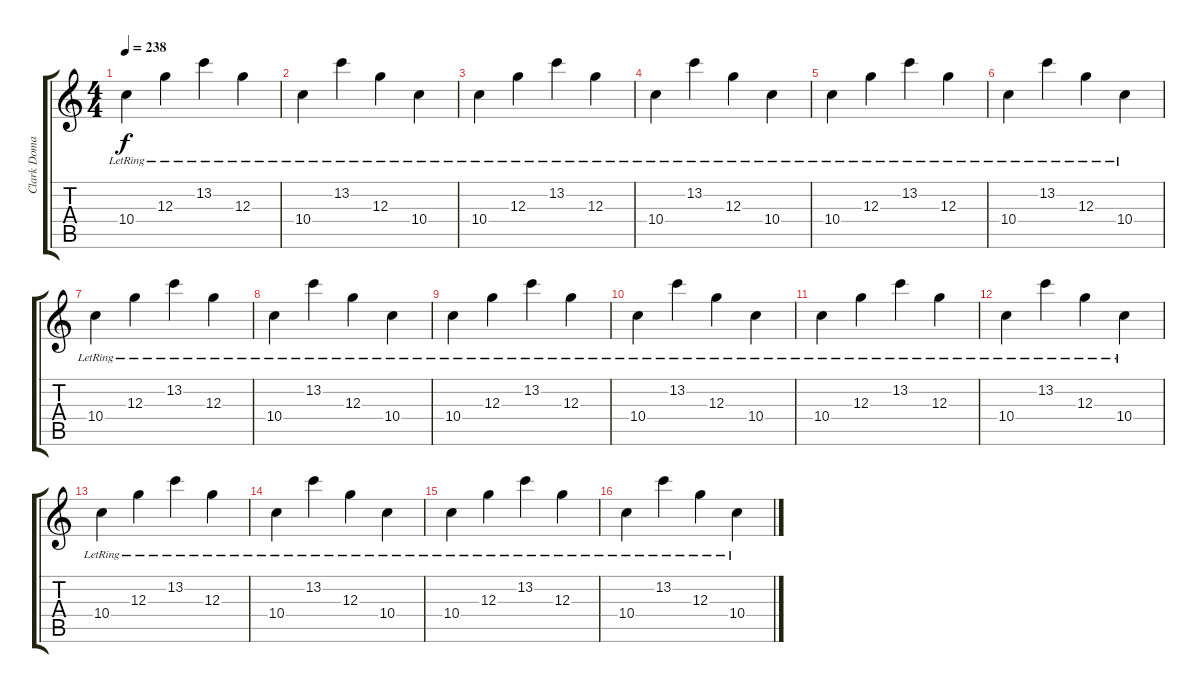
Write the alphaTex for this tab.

\track ("Clark Domae" "Clark Doma") {instrument electricguitarclean}
\staff {score tabs}
\tuning (E4 B3 G3 D3 A2 E2) {hide}
\ts (4 4)
\tempo 238
\clef g2
\ks c
10.4{lr}.4{dy f} 12.3{lr}.4 13.2{lr}.4 12.3{lr}.4 |
10.4{lr}.4 13.2{lr}.4 12.3{lr}.4 10.4{lr}.4 |
10.4{lr}.4 12.3{lr}.4 13.2{lr}.4 12.3{lr}.4 |
10.4{lr}.4 13.2{lr}.4 12.3{lr}.4 10.4{lr}.4 |
10.4{lr}.4 12.3{lr}.4 13.2{lr}.4 12.3{lr}.4 |
10.4{lr}.4 13.2{lr}.4 12.3{lr}.4 10.4{lr}.4 |
10.4{lr}.4 12.3{lr}.4 13.2{lr}.4 12.3{lr}.4 |
10.4{lr}.4 13.2{lr}.4 12.3{lr}.4 10.4{lr}.4 |
10.4{lr}.4 12.3{lr}.4 13.2{lr}.4 12.3{lr}.4 |
10.4{lr}.4 13.2{lr}.4 12.3{lr}.4 10.4{lr}.4 |
10.4{lr}.4 12.3{lr}.4 13.2{lr}.4 12.3{lr}.4 |
10.4{lr}.4 13.2{lr}.4 12.3{lr}.4 10.4{lr}.4 |
10.4{lr}.4 12.3{lr}.4 13.2{lr}.4 12.3{lr}.4 |
10.4{lr}.4 13.2{lr}.4 12.3{lr}.4 10.4{lr}.4 |
10.4{lr}.4 12.3{lr}.4 13.2{lr}.4 12.3{lr}.4 |
10.4{lr}.4 13.2{lr}.4 12.3{lr}.4 10.4{lr}.4
